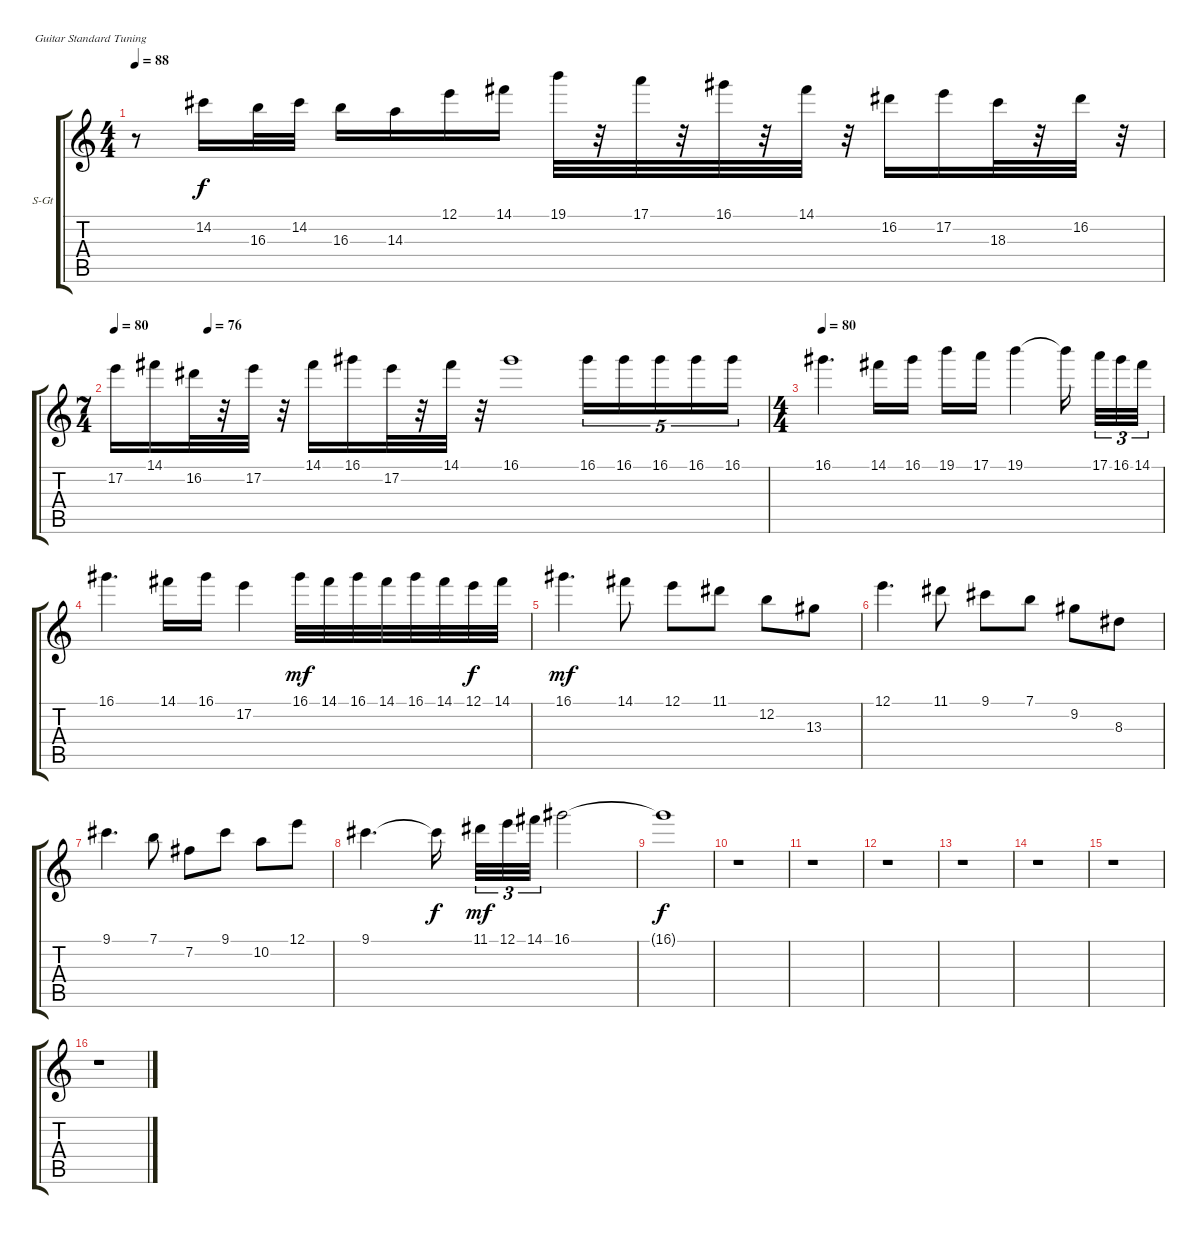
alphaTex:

\bracketExtendMode groupsimilarinstruments
\firstSystemTrackNameOrientation horizontal
\otherSystemsTrackNameOrientation horizontal
\track ("Flûte" "S-Gt") {instrument flute}
\staff {score tabs}
\tuning (E4 B3 G3 D3 A2 E2)
\displaytranspose 12
\ts (4 4)
\tempo 88
\clef g2
\ks c
r.8{dy f} 14.2.16 16.3.32 14.2.32 16.3.16 14.3.16 12.1.16 14.1.16 19.1.32 r.32 17.1.32 r.32 16.1.32 r.32 14.1.32 r.32 16.2.16 17.2.16 18.3.32 r.32 16.2.32 r.32 |
\ts (7 4)
\tempo 80
\tempo (76 0.142857)
17.2.16 14.1.16 16.2.32 r.32 17.2.32 r.32 14.1.16 16.1.16 17.2.32 r.32 14.1.32 r.32 16.1.1 16.1.16{tu (5 4)} 16.1.16{tu (5 4)} 16.1.16{tu (5 4)} 16.1.16{tu (5 4)} 16.1.16{tu (5 4)} |
\ts (4 4)
\tempo 80
16.1.4{d} 14.1.16 16.1.16 19.1.16 17.1.16 19.1.4 19.1{t}.16 17.1.32{tu (3 2)} 16.1.32{tu (3 2)} 14.1.32{tu (3 2)} |
16.1.4{d} 14.1.16 16.1.16 17.2.4 16.1.32{dy mf} 14.1.32 16.1.32 14.1.32 16.1.32 14.1.32 12.1.32{dy f} 14.1.32 |
16.1.4{d dy mf} 14.1.8 12.1.8 11.1.8 12.2.8 13.3.8 |
12.1.4{d} 11.1.8 9.1.8 7.1.8 9.2.8 8.3.8 |
9.1.4{d} 7.1.8 7.2.8 9.1.8 10.2.8 12.1.8 |
9.1.4{d} 9.1{t}.16{dy f} 11.1.32{tu (3 2) dy mf} 12.1.32{tu (3 2)} 14.1.32{tu (3 2)} 16.1.2 |
16.1{t}.1{dy f} |
r.1 |
r.1 |
r.1 |
r.1 |
r.1 |
r.1 |
r.1
